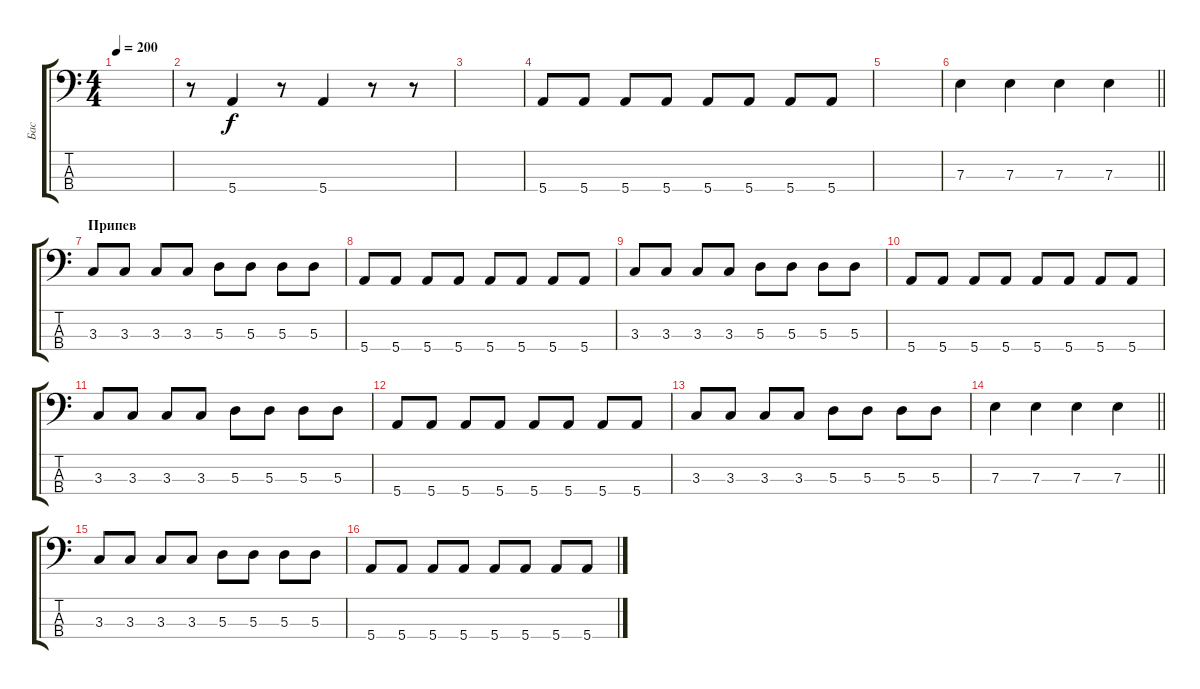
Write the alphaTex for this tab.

\track ("Бас" "Бас") {instrument electricbassfinger}
\staff {score tabs}
\tuning (G2 D2 A1 E1) {hide}
\ts (4 4)
\tempo 200
\clef f4
\ks c
|
r.8 5.4.4 r.8 5.4.4 r.8 r.8 |
|
5.4.8 5.4.8 5.4.8 5.4.8 5.4.8 5.4.8 5.4.8 5.4.8 |
|
\barLineRight lightlight
7.3.4 7.3.4 7.3.4 7.3.4 |
\section ("" "Припев")
3.3.8 3.3.8 3.3.8 3.3.8 5.3.8 5.3.8 5.3.8 5.3.8 |
5.4.8 5.4.8 5.4.8 5.4.8 5.4.8 5.4.8 5.4.8 5.4.8 |
3.3.8 3.3.8 3.3.8 3.3.8 5.3.8 5.3.8 5.3.8 5.3.8 |
5.4.8 5.4.8 5.4.8 5.4.8 5.4.8 5.4.8 5.4.8 5.4.8 |
3.3.8 3.3.8 3.3.8 3.3.8 5.3.8 5.3.8 5.3.8 5.3.8 |
5.4.8 5.4.8 5.4.8 5.4.8 5.4.8 5.4.8 5.4.8 5.4.8 |
3.3.8 3.3.8 3.3.8 3.3.8 5.3.8 5.3.8 5.3.8 5.3.8 |
\barLineRight lightlight
7.3.4 7.3.4 7.3.4 7.3.4 |
3.3.8 3.3.8 3.3.8 3.3.8 5.3.8 5.3.8 5.3.8 5.3.8 |
5.4.8 5.4.8 5.4.8 5.4.8 5.4.8 5.4.8 5.4.8 5.4.8
